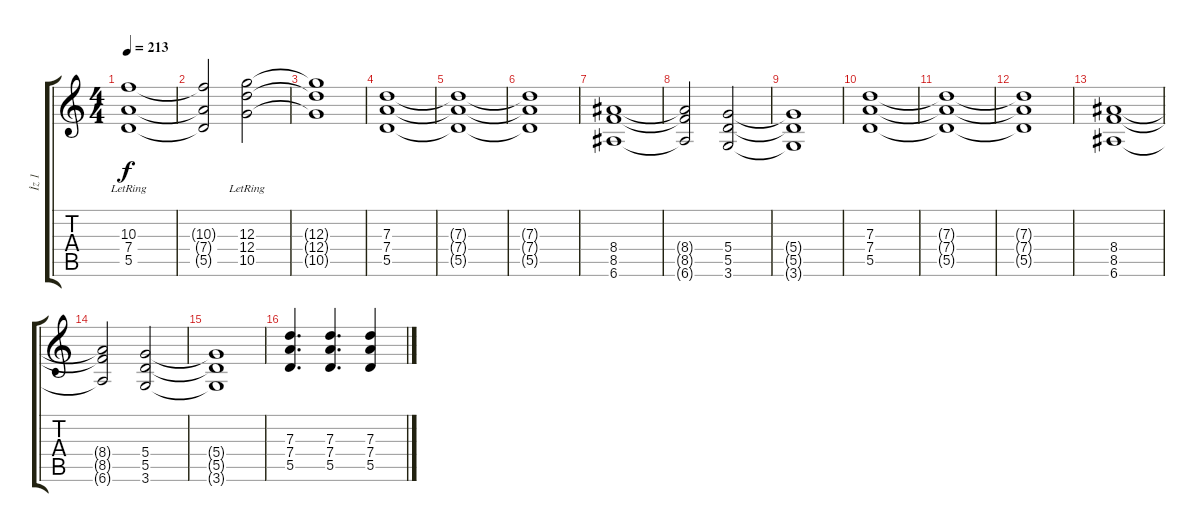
\track ("İz 1" "İz 1") {instrument overdrivenguitar}
\staff {score tabs}
\tuning (E4 B3 G3 D3 A2 E2) {hide}
\ts (4 4)
\tempo 213
\clef g2
\ks c
(10.3{lr} 7.4{lr} 5.5{lr}).1{dy f} |
(10.3{t} 7.4{t} 5.5{t}).2 (12.3{lr} 12.4{lr} 10.5{lr}).2 |
(12.3{t} 12.4{t} 10.5{t}).1 |
(7.3 7.4 5.5).1{volume 13} |
(7.3{t} 7.4{t} 5.5{t}).1 |
(7.3{t} 7.4{t} 5.5{t}).1 |
(8.4 8.5 6.6).1 |
(8.4{t} 8.5{t} 6.6{t}).2 (5.4 5.5 3.6).2 |
(5.4{t} 5.5{t} 3.6{t}).1 |
(7.3 7.4 5.5).1{volume 13} |
(7.3{t} 7.4{t} 5.5{t}).1 |
(7.3{t} 7.4{t} 5.5{t}).1 |
(8.4 8.5 6.6).1 |
(8.4{t} 8.5{t} 6.6{t}).2 (5.4 5.5 3.6).2 |
(5.4{t} 5.5{t} 3.6{t}).1 |
(7.3 7.4 5.5).4{d} (7.3 7.4 5.5).4{d} (7.3 7.4 5.5).4
